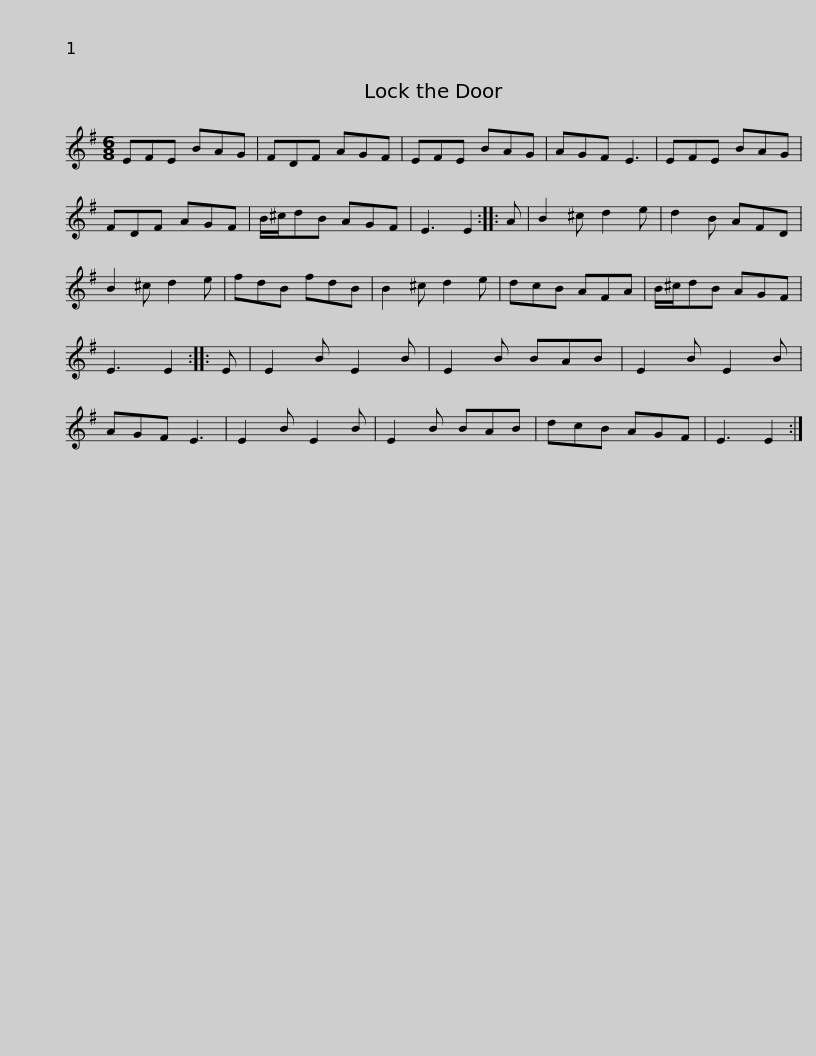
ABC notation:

X:1
L:1/8
M:6/8
I:linebreak $
K:Emin
V:1 treble
V:1
 EFE BAG | FDF AGF | EFE BAG | AGF E3 | EFE BAG | %5
 FDF AGF | B/^c/dB AGF | E3 E2 ::$ A | B2 ^c d2 e | %10
 d2 B AFD | B2 ^c d2 e | fdB fdB | B2 ^c d2 e | dcB AFA | %15
 B/^c/dB AGF |$ E3 E2 :: E | E2 B E2 B | E2 B BAB | %20
 E2 B E2 B | AGF E3 | E2 B E2 B | E2 B BAB | dcB AGF | %25
 E3 E2 :| %26
